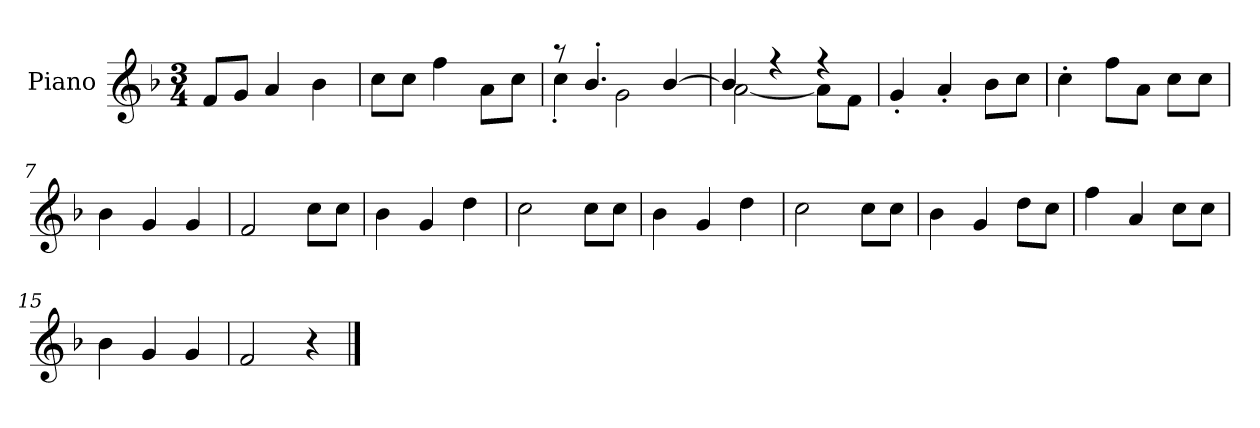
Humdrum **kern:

**kern
*part1
*staff1
*I"Piano
*I'P-no
*clefG2
*k[b-]
*M3/4
*MM178
=1
8f/L
8g/J
4a/
4b-\
=2
8cc\L
8cc\J
4ff\
8a\L
8cc\J
=3
*^
8r	4cc'\
4.b-'/	.
.	2g\
[4b-/	.
=4	=4
4b-/]	[2a\
4r	.
4r	8a\L]
.	8f\J
*v	*v
=5
4g'/
4a'/
8b-\L
8cc\J
=6
4cc'\
8ff\L
8a\J
8cc\L
8cc\J
=7
4b-\
4g/
4g/
=8
2f/
8cc\L
8cc\J
!!LO:LB:g=z
=9
4b-\
4g/
4dd\
=10
2cc\
8cc\L
8cc\J
=11
4b-\
4g/
4dd\
=12
2cc\
8cc\L
8cc\J
=13
4b-\
4g/
8dd\L
8cc\J
=14
4ff\
4a/
8cc\L
8cc\J
=15
4b-\
4g/
4g/
=16
2f/
4r
==
*-
